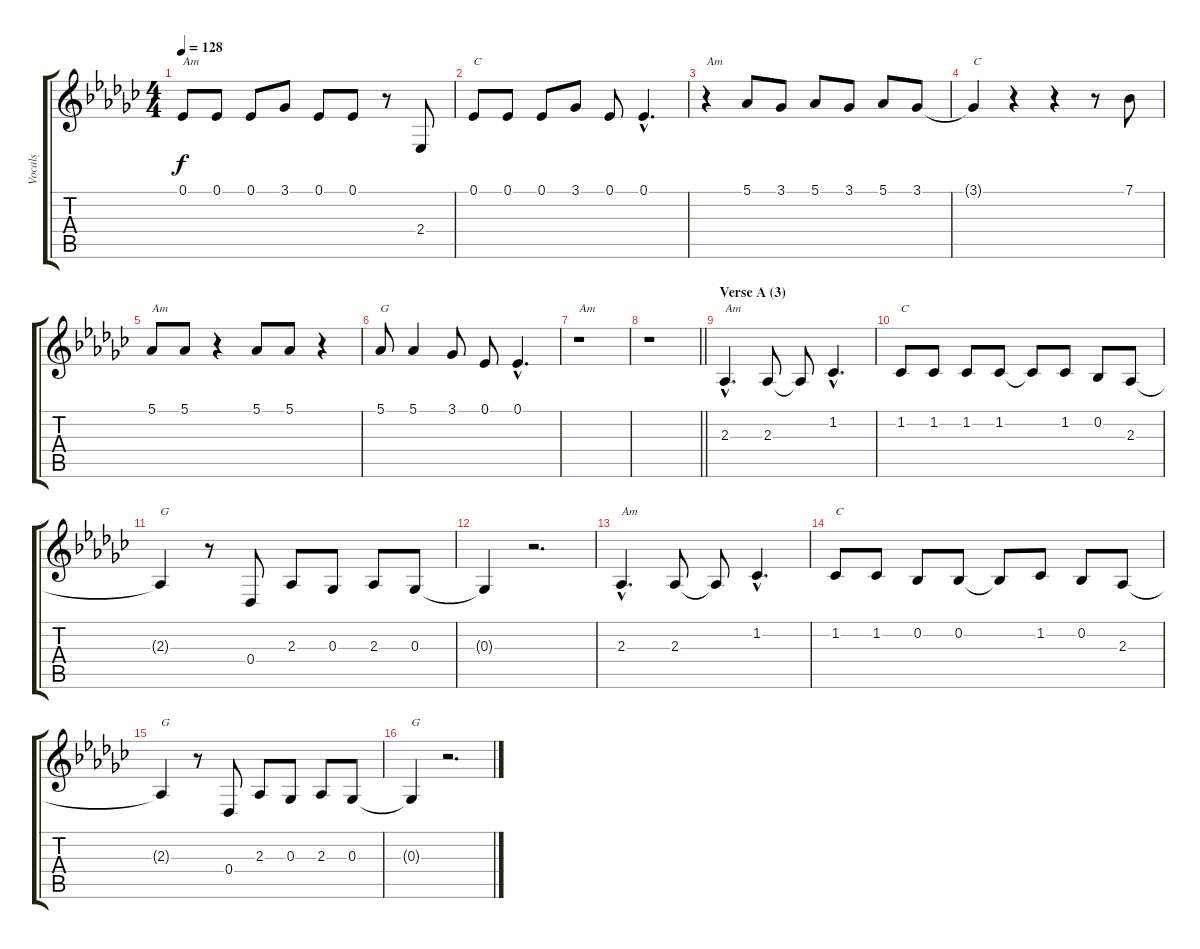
\track ("Vocals" "Vocals") {instrument sopranosax}
\staff {score tabs}
\tuning (Eb4 Bb3 Gb3 Db3 Ab2 Eb2) {hide}
\ts (4 4)
\tempo 128
\clef g2
\ks gb
0.1.8{txt "Am" dy f} 0.1.8 0.1.8 3.1.8 0.1.8 0.1.8 r.8 2.4.8 |
0.1.8{txt "C"} 0.1.8 0.1.8 3.1.8 0.1.8 0.1{hac}.4{d} |
r.4{txt "Am"} 5.1.8 3.1.8 5.1.8 3.1.8 5.1.8 3.1.8 |
3.1{t}.4{txt "C"} r.4 r.4 r.8 7.1.8 |
5.1.8{txt "Am"} 5.1.8 r.4 5.1.8 5.1.8 r.4 |
5.1.8{txt "G"} 5.1.4 3.1.8 0.1.8 0.1{hac}.4{d} |
r.1{txt "Am"} |
\barLineRight lightlight
r.1 |
\section ("" "Verse A (3)")
2.3{hac}.4{d txt "Am"} 2.3.8 2.3{t}.8 1.2{hac}.4{d} |
1.2.8{txt "C"} 1.2.8 1.2.8 1.2.8 1.2{t}.8 1.2.8 0.2.8 2.3.8 |
2.3{t}.4{txt "G"} r.8 0.4.8 2.3.8 0.3.8 2.3.8 0.3.8 |
0.3{t}.4 r.2{d} |
2.3{hac}.4{d txt "Am"} 2.3.8 2.3{t}.8 1.2{hac}.4{d} |
1.2.8{txt "C"} 1.2.8 0.2.8 0.2.8 0.2{t}.8 1.2.8 0.2.8 2.3.8 |
2.3{t}.4{txt "G"} r.8 0.4.8 2.3.8 0.3.8 2.3.8 0.3.8 |
0.3{t}.4{txt "G"} r.2{d}
